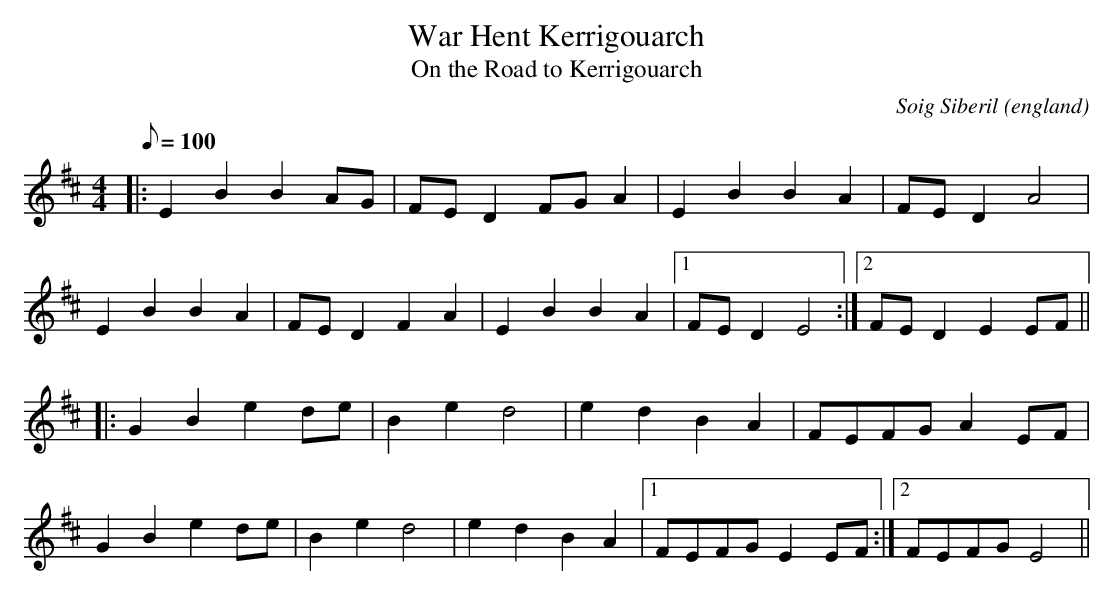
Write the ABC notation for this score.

X:1
T:War Hent Kerrigouarch
T:On the Road to Kerrigouarch
O:england
M:4/4
L:1/8
Q:100
C:Soig Siberil
K:Edor
|:E2B2 B2AG|FED2 FGA2|E2B2 B2A2|FED2 A4|
E2B2 B2A2|FED2 F2A2|E2B2 B2A2|1 FED2 E4:|2 FED2 E2EF||
|:G2B2 e2de|B2e2 d4|e2d2 B2A2|FEFG A2EF|
G2B2 e2de|B2e2 d4|e2d2 B2A2|1 FEFG E2EF:|2 FEFG E4||
